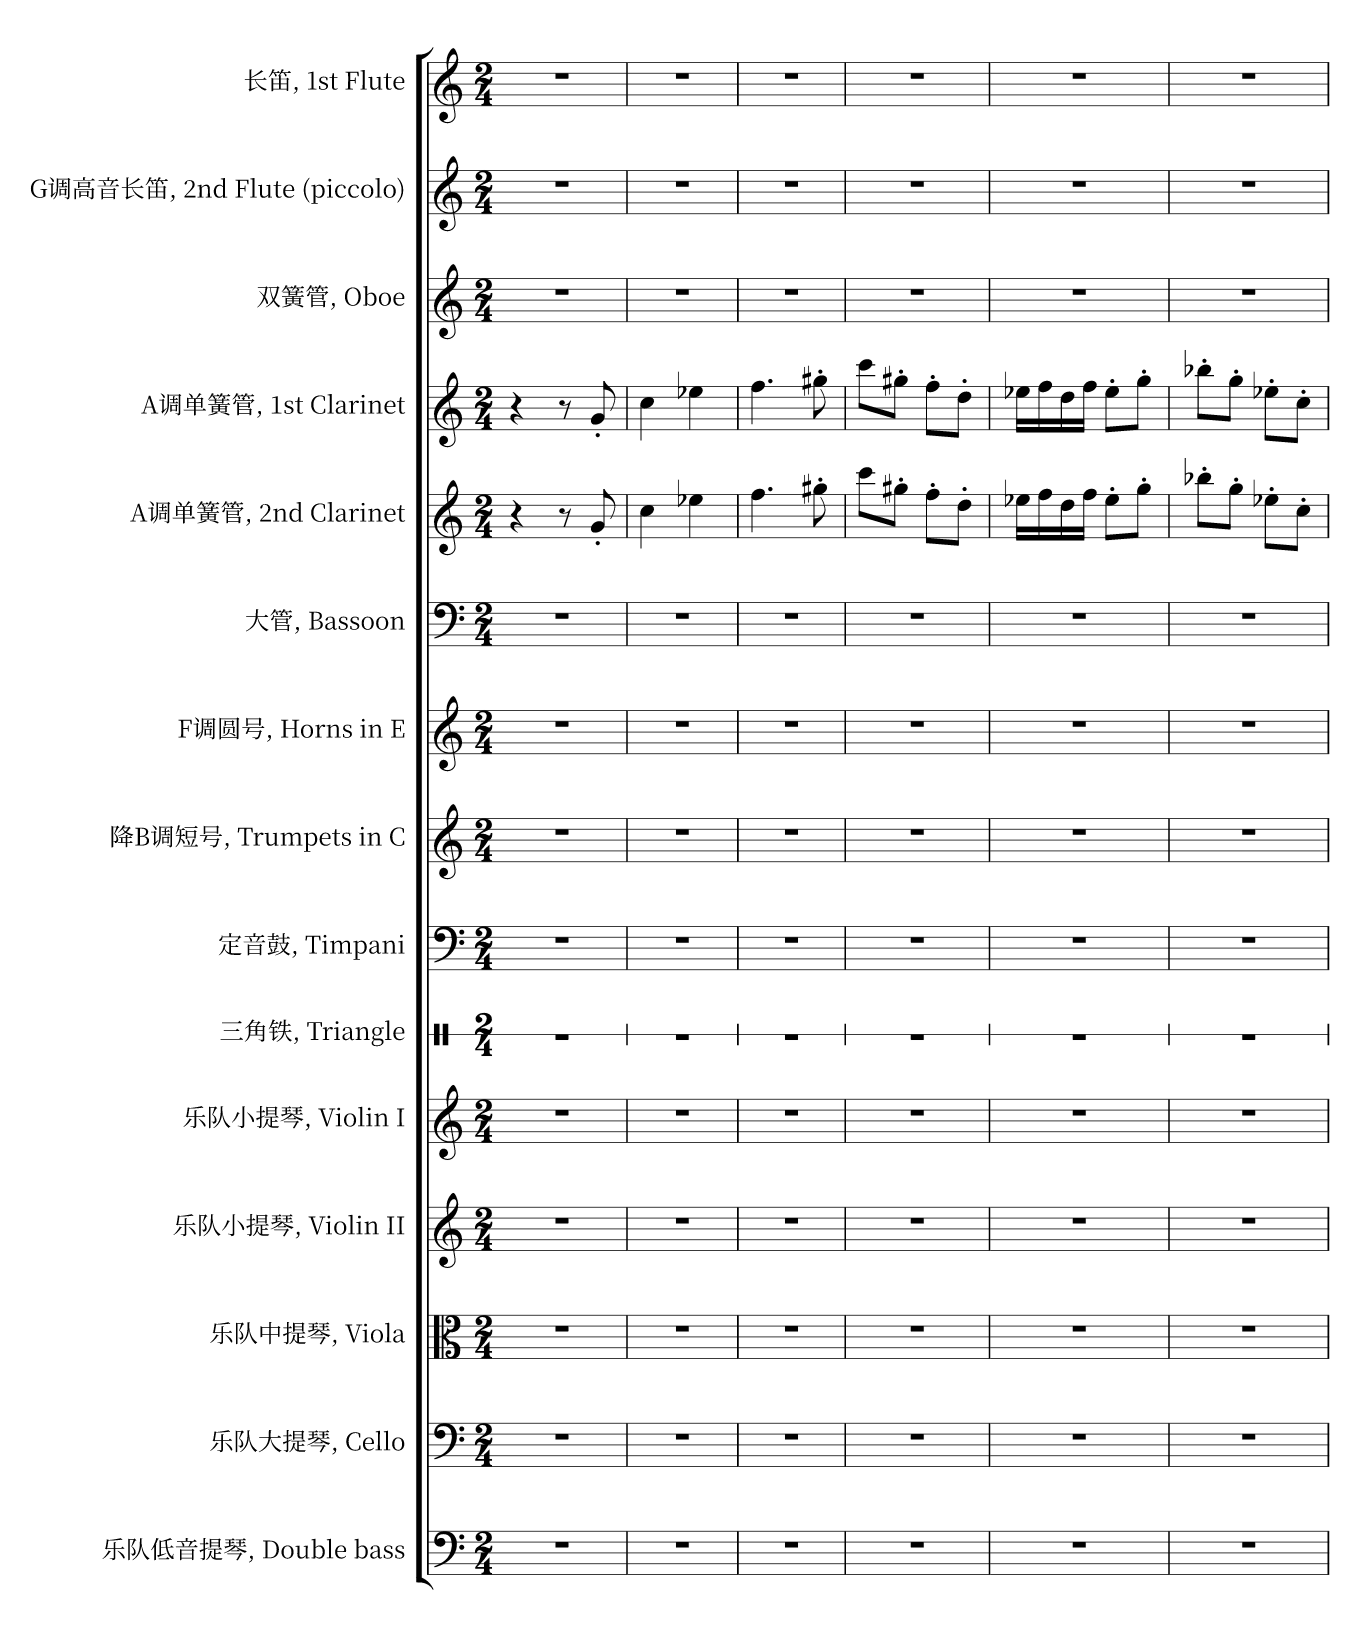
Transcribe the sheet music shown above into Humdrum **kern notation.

**kern	**kern	**kern	**kern	**kern	**kern	**kern	**kern	**kern	**kern	**kern	**kern	**kern	**kern	**kern
*part15	*part14	*part13	*part12	*part11	*part10	*part9	*part8	*part7	*part6	*part5	*part4	*part3	*part2	*part1
*staff15	*staff14	*staff13	*staff12	*staff11	*staff10	*staff9	*staff8	*staff7	*staff6	*staff5	*staff4	*staff3	*staff2	*staff1
*I"乐队低音提琴, Double bass	*I"乐队大提琴, Cello	*I"乐队中提琴, Viola	*I"乐队小提琴, Violin II	*I"乐队小提琴, Violin I	*I"三角铁, Triangle	*I"定音鼓, Timpani	*I"降B调短号, Trumpets in C	*I"F调圆号, Horns in E	*I"大管, Bassoon	*I"A调单簧管, 2nd Clarinet	*I"A调单簧管, 1st Clarinet	*I"双簧管, Oboe	*I"G调高音长笛, 2nd Flute (piccolo)	*I"长笛, 1st Flute
*	*	*	*	*	*I'Trgl.	*I'Timp.	*	*I'F Hn.	*I'Bsn.	*I'A Cl.	*I'A Cl.	*I'Ob.	*	*I'Fl.
*	*	*	*	*	*stria1	*	*	*	*	*	*	*	*	*
*clefF4	*clefF4	*clefC3	*clefG2	*clefG2	*clefX	*clefF4	*clefG2	*clefG2	*clefF4	*clefG2	*clefG2	*clefG2	*clefG2	*clefG2
*ITrd7c12	*	*	*	*	*	*	*ITrd1c2	*ITrd4c7	*	*ITrd2c3	*ITrd2c3	*	*ITrd-4c-7	*
*k[]	*k[]	*k[]	*k[]	*k[]	*k[]	*k[]	*k[b-e-]	*k[b-]	*k[]	*k[f#c#g#]	*k[f#c#g#]	*k[]	*k[f#]	*k[]
*M2/4	*M2/4	*M2/4	*M2/4	*M2/4	*M2/4	*M2/4	*M2/4	*M2/4	*M2/4	*M2/4	*M2/4	*M2/4	*M2/4	*M2/4
*MM135	*MM135	*MM135	*MM135	*MM135	*MM135	*MM135	*MM135	*MM135	*MM135	*MM135	*MM135	*MM135	*MM135	*MM135
=1	=1	=1	=1	=1	=1	=1	=1	=1	=1	=1	=1	=1	=1	=1
2r	2r	2r	2r	2r	2r	2r	2r	2r	2r	4r	4r	2r	2r	2r
.	.	.	.	.	.	.	.	.	.	8r	8r	.	.	.
.	.	.	.	.	.	.	.	.	.	8e'/	8e'/	.	.	.
=2	=2	=2	=2	=2	=2	=2	=2	=2	=2	=2	=2	=2	=2	=2
2r	2r	2r	2r	2r	2r	2r	2r	2r	2r	4a\	4a\	2r	2r	2r
.	.	.	.	.	.	.	.	.	.	4ccn\	4ccn\	.	.	.
=3	=3	=3	=3	=3	=3	=3	=3	=3	=3	=3	=3	=3	=3	=3
2r	2r	2r	2r	2r	2r	2r	2r	2r	2r	4.dd\	4.dd\	2r	2r	2r
.	.	.	.	.	.	.	.	.	.	8ee#X'\	8ee#X'\	.	.	.
=4	=4	=4	=4	=4	=4	=4	=4	=4	=4	=4	=4	=4	=4	=4
2r	2r	2r	2r	2r	2r	2r	2r	2r	2r	8aa\L	8aa\L	2r	2r	2r
.	.	.	.	.	.	.	.	.	.	8ee#X'\J	8ee#X'\J	.	.	.
.	.	.	.	.	.	.	.	.	.	8dd'\L	8dd'\L	.	.	.
.	.	.	.	.	.	.	.	.	.	8b'\J	8b'\J	.	.	.
=5	=5	=5	=5	=5	=5	=5	=5	=5	=5	=5	=5	=5	=5	=5
2r	2r	2r	2r	2r	2r	2r	2r	2r	2r	16ccn\LL	16ccn\LL	2r	2r	2r
.	.	.	.	.	.	.	.	.	.	16dd\	16dd\	.	.	.
.	.	.	.	.	.	.	.	.	.	16b\	16b\	.	.	.
.	.	.	.	.	.	.	.	.	.	16dd\JJ	16dd\JJ	.	.	.
.	.	.	.	.	.	.	.	.	.	8cc'\L	8cc'\L	.	.	.
.	.	.	.	.	.	.	.	.	.	8ee'\J	8ee'\J	.	.	.
!!LO:PB:g=z
=6	=6	=6	=6	=6	=6	=6	=6	=6	=6	=6	=6	=6	=6	=6
2r	2r	2r	2r	2r	2r	2r	2r	2r	2r	8ggn'\L	8ggn'\L	2r	2r	2r
.	.	.	.	.	.	.	.	.	.	8ee'\J	8ee'\J	.	.	.
.	.	.	.	.	.	.	.	.	.	8ccn'\L	8ccn'\L	.	.	.
.	.	.	.	.	.	.	.	.	.	8a'\J	8a'\J	.	.	.
=	=	=	=	=	=	=	=	=	=	=	=	=	=	=
*-	*-	*-	*-	*-	*-	*-	*-	*-	*-	*-	*-	*-	*-	*-
